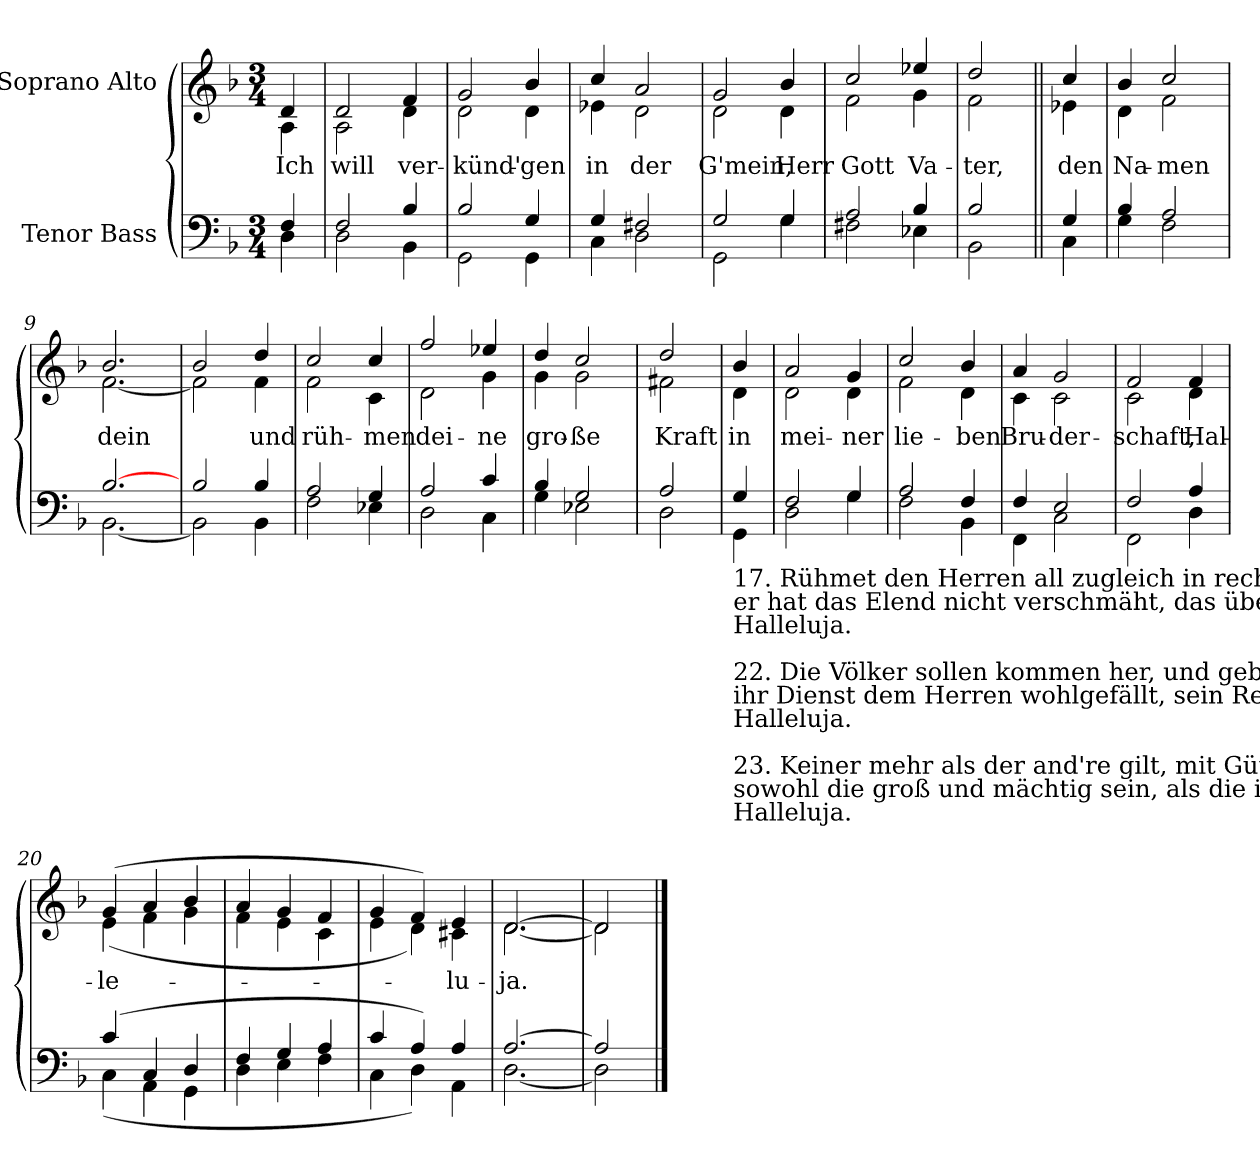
**kern	**kern	**text
*part2	*part1	*part1
*staff2	*staff1	*staff1
*I"Tenor Bass	*I"Soprano Alto	*
*clefF4	*clefG2	*
*k[b-]	*k[b-]	*
*F:	*F:	*
*M3/4	*M3/4	*
=	=	=
*^	*	*
!	!	!LO:TX:a:cj:t=Cornelius Becker\n(1561-1604)	!
!	!	!LO:TX:a:cj:t=Psalm 22 pt 2, SWV 119	!
!	!	!LO:TX:a:cj:t=Heinrich Schütz\n(1585-1672)	!
!	!	!	!LO:LY:b
*	*	*^	*
4F/	4D\	4d/	4A\	Ich
=1	=1	=1	=1	=1
!	!	!	!	!LO:LY:b
2F/	2D\	2d/	2A\	will
!	!	!	!	!LO:LY:b
4B-/	4BB-\	4f/	4d\	ver-
=2	=2	=2	=2	=2
!	!	!	!	!LO:LY:b
2B-/	2GG\	2g/	2d\	-künd'-
!	!	!	!	!LO:LY:b
4G/	4GG\	4b-/	4d\	-gen
=3	=3	=3	=3	=3
!	!	!	!	!LO:LY:b
4G/	4C\	4cc/	4e-X\	in
!	!	!	!	!LO:LY:b
2F#X/	2D\	2a/	2d\	der
=4	=4	=4	=4	=4
!	!	!	!	!LO:LY:b
2G/	2GG\	2g/	2d\	G'mein,
!	!	!	!	!LO:LY:b
4G/	4G\	4b-/	4d\	Herr
=5	=5	=5	=5	=5
!	!	!	!	!LO:LY:b
2A/	2F#X\	2cc/	2f\	Gott
!	!	!	!	!LO:LY:b
4B-/	4E-X\	4ee-X/	4g\	Va-
=6	=6	=6	=6	=6
!	!	!	!	!LO:LY:b
2B-/	2BB-\	2dd/	2f\	-ter,
!!LO:LB:g=z	!!
=7||	=7||	=7||	=7||	=7||
!	!	!	!	!LO:LY:b
4G/	4C\	4cc/	4e-X\	den
=8	=8	=8	=8	=8
!	!	!	!	!LO:LY:b
4B-/	4G\	4b-/	4d\	Na-
!	!	!	!	!LO:LY:b
2A/	2F\	2cc/	2f\	-men
=9	=9	=9	=9	=9
!	!	!	!	!LO:LY:b
[2.B-/	[2.BB-\	2.b-/	[2.f\	dein
=10	=10	=10	=10	=10
2B-/	2BB-\]	2b-/	2f\]	.
!	!	!	!	!LO:LY:b
4B-/	4BB-\	4dd/	4f\	und
=11	=11	=11	=11	=11
!	!	!	!	!LO:LY:b
2A/	2F\	2cc/	2f\	rüh-
!	!	!	!	!LO:LY:b
4G/	4E-X\	4cc/	4c\	-men
=12	=12	=12	=12	=12
!	!	!	!	!LO:LY:b
2A/	2D\	2ff/	2d\	dei-
!	!	!	!	!LO:LY:b
4c/	4C\	4ee-X/	4g\	-ne
=13	=13	=13	=13	=13
!	!	!	!	!LO:LY:b
4B-/	4G\	4dd/	4g\	gro-
!	!	!	!	!LO:LY:b
2G/	2E-X\	2cc/	2g\	-ße
=14	=14	=14	=14	=14
!	!	!	!	!LO:LY:b
2A/	2D\	2dd/	2f#X\	Kraft
!!LO:LB:g=z	!!
=15	=15	=15	=15	=15
!LO:TX:b:t=17. Rühmet den Herren all zugleich in rechter Furcht in seinem Reich,\ner hat das Elend nicht verschmäht, das über mich Betrübten geht,\nHalleluja.\n\n22. Die Völker sollen kommen her, und geben unserm Gott die Ehr,\nihr Dienst dem Herren wohlgefällt, sein Reich geht durch die ganze Welt,\nHalleluja.\n\n23. Keiner mehr als der and're gilt, mit Gütern er sie all erfüllt,\nsowohl die groß und mächtig sein, als die in Kummer gehn herein,\nHalleluja.	!	!	!	!
!	!	!	!	!LO:LY:b
4G/	4GG\	4b-/	4d\	in
=16	=16	=16	=16	=16
!	!	!	!	!LO:LY:b
2F/	2D\	2a/	2d\	mei-
!	!	!	!	!LO:LY:b
4G/	4G\	4g/	4d\	-ner
=17	=17	=17	=17	=17
!	!	!	!	!LO:LY:b
2A/	2F\	2cc/	2f\	lie-
!	!	!	!	!LO:LY:b
4F/	4BB-\	4b-/	4d\	-ben
=18	=18	=18	=18	=18
!	!	!	!	!LO:LY:b
4F/	4FF\	4a/	4c\	Bru-
!	!	!	!	!LO:LY:b
2E/	2C\	2g/	2c\	-der-
=19	=19	=19	=19	=19
!	!	!	!	!LO:LY:b
2F/	2FF\	2f/	2c\	-schaft,
!	!	!	!	!LO:LY:b
4A/	4D\	4f/	4d\	Hal-
=20	=20	=20	=20	=20
!	!	!	!	!LO:LY:b
(>4c/	(<4C\	(>4g/	(<4e\	-le-
4C/	4AA\	4a/	4f\	.
4D/	4GG\	4b-/	4g\	.
=21	=21	=21	=21	=21
4F/	4D\	4a/	4f\	.
4G/	4E\	4g/	4e\	.
4A/	4F\	4f/	4c\	.
=22	=22	=22	=22	=22
4c/	4C\	4g/	4e\	.
4A/)	4D\)	4f/)	4d\)	.
!	!	!	!	!LO:LY:b
4A/	4AA\	4e/	4c#X\	lu-
=23	=23	=23	=23	=23
!	!	!	!	!LO:LY:b
[2.A/	[2.D\	[2.d/	[2.d\	-ja.
=24	=24	=24	=24	=24
2A/]	2D\]	2d/]	2d\]	.
*v	*v	*	*	*
*	*v	*v	*
==	==	==
*-	*-	*-
